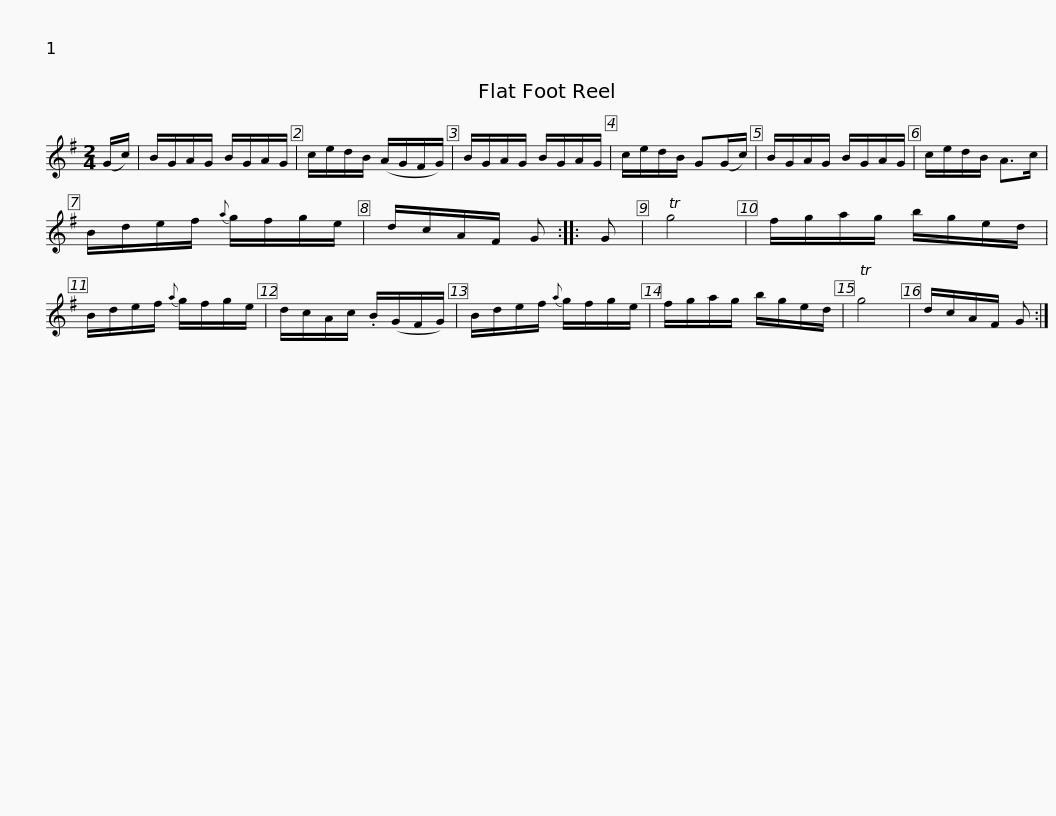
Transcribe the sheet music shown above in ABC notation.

X:1
L:1/8
M:2/4
I:linebreak $
K:G
V:1 treble
V:1
 (G/c/) | B/G/A/G/ B/G/A/G/ | c/e/d/B/ (A/G/F/G/) | B/G/A/G/ B/G/A/G/ | c/e/d/B/ G(G/c/) | %5
 B/G/A/G/ B/G/A/G/ | c/e/d/B/ A>c |$ B/d/e/f/{a} g/f/g/e/ | d/c/A/F/ G :: G | %10
 Tg4 | f/g/a/g/ b/g/e/d/ | B/d/e/f/{a} g/f/g/e/ | d/c/A/c/ .B/(G/F/G/) |$ B/d/e/f/{a} g/f/g/e/ | %15
 f/g/a/g/ b/g/e/d/ | Tg4 | d/c/A/F/ G :| %18
